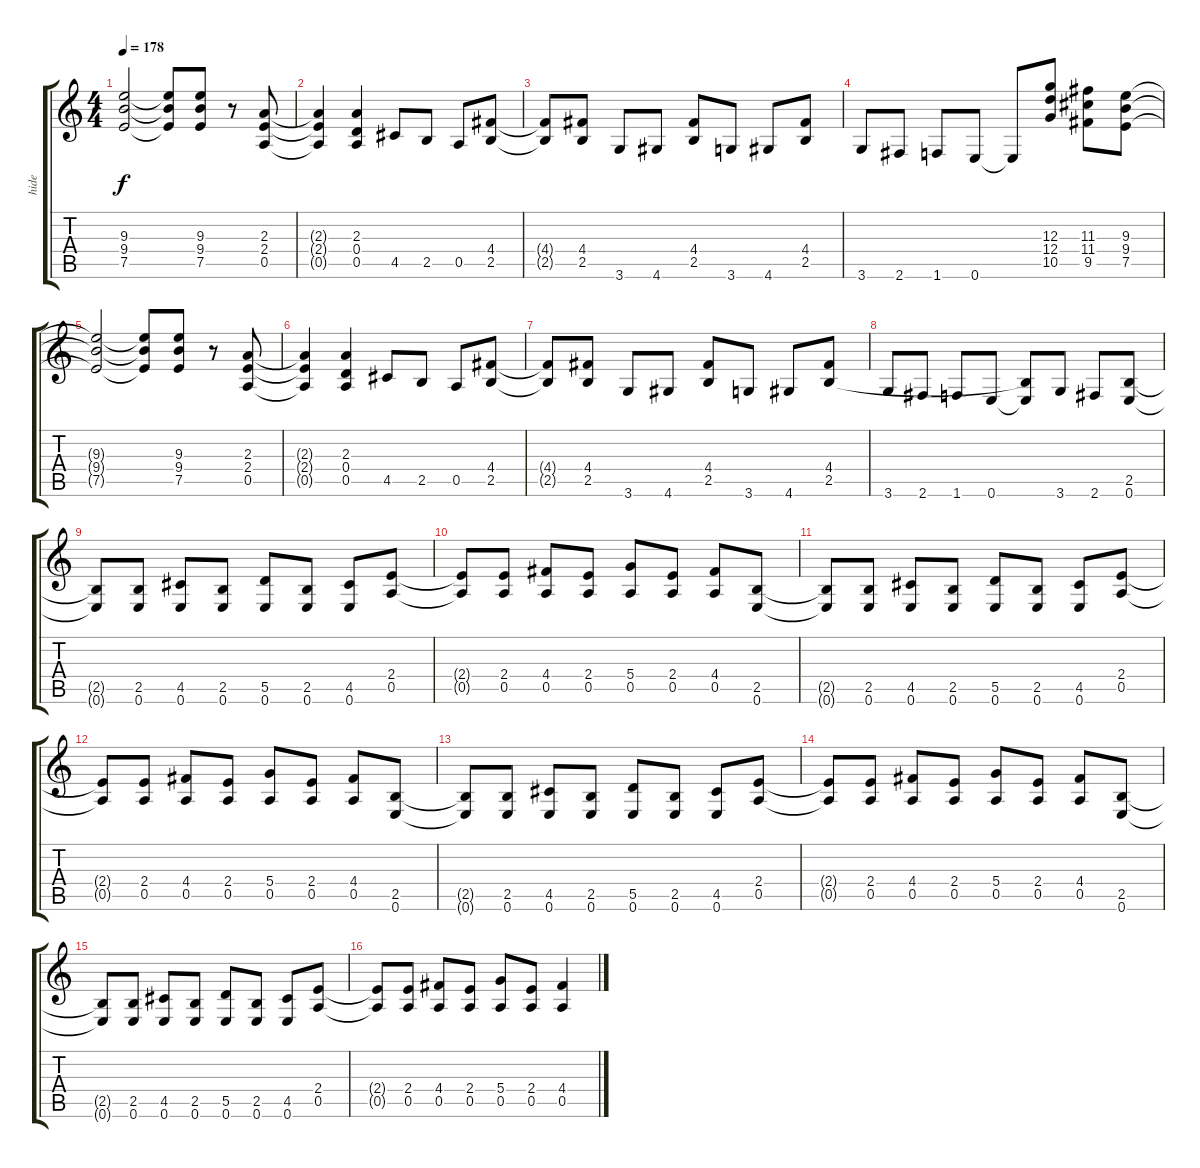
\track ("hide" "hide") {instrument distortionguitar}
\staff {score tabs}
\tuning (E4 B3 G3 D3 A2 E2) {hide}
\ts (4 4)
\tempo 178
\clef g2
\ks c
(9.3{t} 9.4{t} 7.5{t}).2{dy f} (9.3{t} 9.4{t} 7.5{t}).8 (9.3 9.4 7.5).8 r.8 (2.3 2.4 0.5).8 |
(2.3{t} 2.4{t} 0.5{t}).4 (2.3 0.4 0.5).4 4.5.8 2.5.8 0.5.8 (4.4 2.5).8 |
(4.4{t} 2.5{t}).8 (4.4 2.5).8 3.6.8 4.6.8 (4.4 2.5).8 3.6.8 4.6.8 (4.4 2.5).8 |
3.6.8 2.6.8 1.6.8 0.6.8 0.6{t}.8 (12.3 12.4 10.5).8 (11.3 11.4 9.5).8 (9.3 9.4 7.5).8 |
(9.3{t} 9.4{t} 7.5{t}).2 (9.3{t} 9.4{t} 7.5{t}).8 (9.3 9.4 7.5).8 r.8 (2.3 2.4 0.5).8 |
(2.3{t} 2.4{t} 0.5{t}).4 (2.3 0.4 0.5).4 4.5.8 2.5.8 0.5.8 (4.4 2.5).8 |
(4.4{t} 2.5{t}).8 (4.4 2.5).8 3.6.8 4.6.8 (4.4 2.5).8 3.6.8 4.6.8 (4.4 2.5).8 |
3.6.8 2.6.8 1.6.8 0.6.8 (2.5{t} 0.6{t}).8 3.6.8 2.6.8 (2.5 0.6).8 |
(2.5{t} 0.6{t}).8 (2.5 0.6).8 (4.5 0.6).8 (2.5 0.6).8 (5.5 0.6).8 (2.5 0.6).8 (4.5 0.6).8 (2.4 0.5).8 |
(2.4{t} 0.5{t}).8 (2.4 0.5).8 (4.4 0.5).8 (2.4 0.5).8 (5.4 0.5).8 (2.4 0.5).8 (4.4 0.5).8 (2.5 0.6).8 |
(2.5{t} 0.6{t}).8 (2.5 0.6).8 (4.5 0.6).8 (2.5 0.6).8 (5.5 0.6).8 (2.5 0.6).8 (4.5 0.6).8 (2.4 0.5).8 |
(2.4{t} 0.5{t}).8 (2.4 0.5).8 (4.4 0.5).8 (2.4 0.5).8 (5.4 0.5).8 (2.4 0.5).8 (4.4 0.5).8 (2.5 0.6).8 |
(2.5{t} 0.6{t}).8 (2.5 0.6).8 (4.5 0.6).8 (2.5 0.6).8 (5.5 0.6).8 (2.5 0.6).8 (4.5 0.6).8 (2.4 0.5).8 |
(2.4{t} 0.5{t}).8 (2.4 0.5).8 (4.4 0.5).8 (2.4 0.5).8 (5.4 0.5).8 (2.4 0.5).8 (4.4 0.5).8 (2.5 0.6).8 |
(2.5{t} 0.6{t}).8 (2.5 0.6).8 (4.5 0.6).8 (2.5 0.6).8 (5.5 0.6).8 (2.5 0.6).8 (4.5 0.6).8 (2.4 0.5).8 |
(2.4{t} 0.5{t}).8 (2.4 0.5).8 (4.4 0.5).8 (2.4 0.5).8 (5.4 0.5).8 (2.4 0.5).8 (4.4 0.5).4
